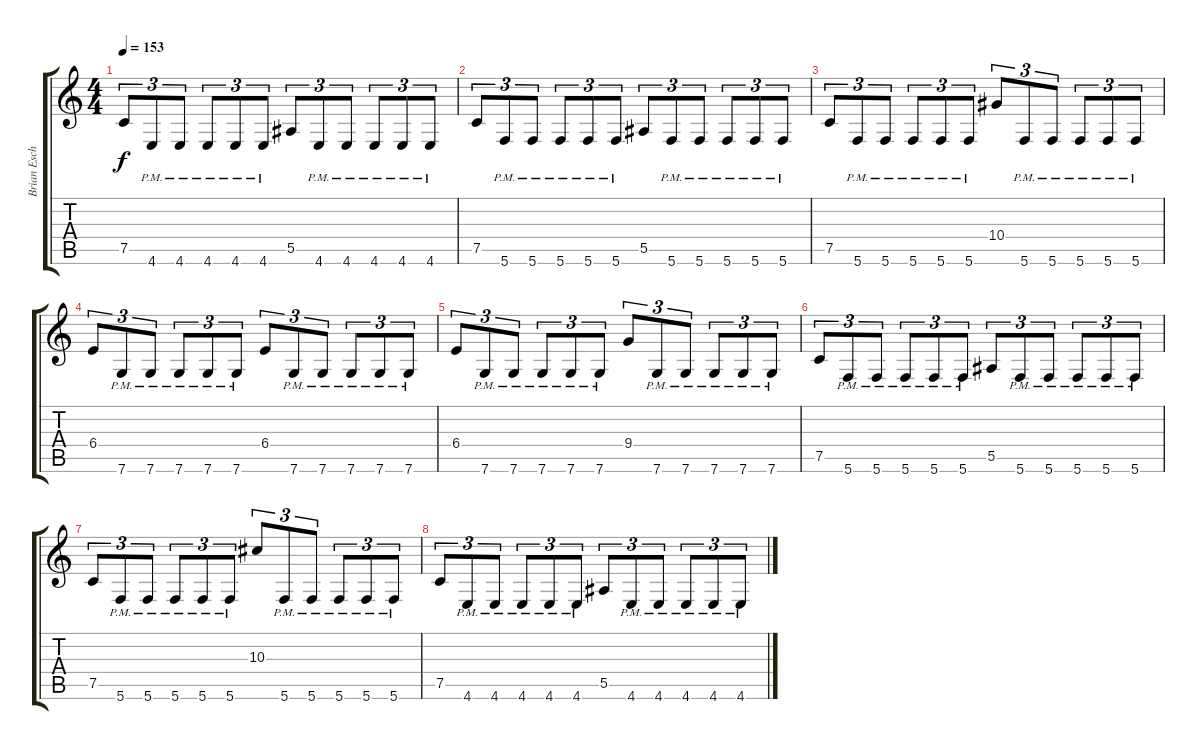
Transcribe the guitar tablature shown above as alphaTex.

\track ("Brian Eschbach (Guitar)" "Brian Esch") {instrument distortionguitar}
\staff {score tabs}
\tuning (C4 G3 Eb3 Bb2 F2 C2) {hide}
\ts (4 4)
\tempo 153
\clef g2
\ks c
7.5.8{tu (3 2) dy f} 4.6{pm}.8{tu (3 2)} 4.6{pm}.8{tu (3 2)} 4.6{pm}.8{tu (3 2)} 4.6{pm}.8{tu (3 2)} 4.6{pm}.8{tu (3 2)} 5.5.8{tu (3 2)} 4.6{pm}.8{tu (3 2)} 4.6{pm}.8{tu (3 2)} 4.6{pm}.8{tu (3 2)} 4.6{pm}.8{tu (3 2)} 4.6{pm}.8{tu (3 2)} |
7.5.8{tu (3 2)} 5.6{pm}.8{tu (3 2)} 5.6{pm}.8{tu (3 2)} 5.6{pm}.8{tu (3 2)} 5.6{pm}.8{tu (3 2)} 5.6{pm}.8{tu (3 2)} 5.5.8{tu (3 2)} 5.6{pm}.8{tu (3 2)} 5.6{pm}.8{tu (3 2)} 5.6{pm}.8{tu (3 2)} 5.6{pm}.8{tu (3 2)} 5.6{pm}.8{tu (3 2)} |
7.5.8{tu (3 2)} 5.6{pm}.8{tu (3 2)} 5.6{pm}.8{tu (3 2)} 5.6{pm}.8{tu (3 2)} 5.6{pm}.8{tu (3 2)} 5.6{pm}.8{tu (3 2)} 10.4.8{tu (3 2)} 5.6{pm}.8{tu (3 2)} 5.6{pm}.8{tu (3 2)} 5.6{pm}.8{tu (3 2)} 5.6{pm}.8{tu (3 2)} 5.6{pm}.8{tu (3 2)} |
6.4.8{tu (3 2)} 7.6{pm}.8{tu (3 2)} 7.6{pm}.8{tu (3 2)} 7.6{pm}.8{tu (3 2)} 7.6{pm}.8{tu (3 2)} 7.6{pm}.8{tu (3 2)} 6.4.8{tu (3 2)} 7.6{pm}.8{tu (3 2)} 7.6{pm}.8{tu (3 2)} 7.6{pm}.8{tu (3 2)} 7.6{pm}.8{tu (3 2)} 7.6{pm}.8{tu (3 2)} |
6.4.8{tu (3 2)} 7.6{pm}.8{tu (3 2)} 7.6{pm}.8{tu (3 2)} 7.6{pm}.8{tu (3 2)} 7.6{pm}.8{tu (3 2)} 7.6{pm}.8{tu (3 2)} 9.4.8{tu (3 2)} 7.6{pm}.8{tu (3 2)} 7.6{pm}.8{tu (3 2)} 7.6{pm}.8{tu (3 2)} 7.6{pm}.8{tu (3 2)} 7.6{pm}.8{tu (3 2)} |
7.5.8{tu (3 2)} 5.6{pm}.8{tu (3 2)} 5.6{pm}.8{tu (3 2)} 5.6{pm}.8{tu (3 2)} 5.6{pm}.8{tu (3 2)} 5.6{pm}.8{tu (3 2)} 5.5.8{tu (3 2)} 5.6{pm}.8{tu (3 2)} 5.6{pm}.8{tu (3 2)} 5.6{pm}.8{tu (3 2)} 5.6{pm}.8{tu (3 2)} 5.6{pm}.8{tu (3 2)} |
7.5.8{tu (3 2)} 5.6{pm}.8{tu (3 2)} 5.6{pm}.8{tu (3 2)} 5.6{pm}.8{tu (3 2)} 5.6{pm}.8{tu (3 2)} 5.6{pm}.8{tu (3 2)} 10.3.8{tu (3 2)} 5.6{pm}.8{tu (3 2)} 5.6{pm}.8{tu (3 2)} 5.6{pm}.8{tu (3 2)} 5.6{pm}.8{tu (3 2)} 5.6{pm}.8{tu (3 2)} |
7.5.8{tu (3 2)} 4.6{pm}.8{tu (3 2)} 4.6{pm}.8{tu (3 2)} 4.6{pm}.8{tu (3 2)} 4.6{pm}.8{tu (3 2)} 4.6{pm}.8{tu (3 2)} 5.5.8{tu (3 2)} 4.6{pm}.8{tu (3 2)} 4.6{pm}.8{tu (3 2)} 4.6{pm}.8{tu (3 2)} 4.6{pm}.8{tu (3 2)} 4.6{pm}.8{tu (3 2)}
